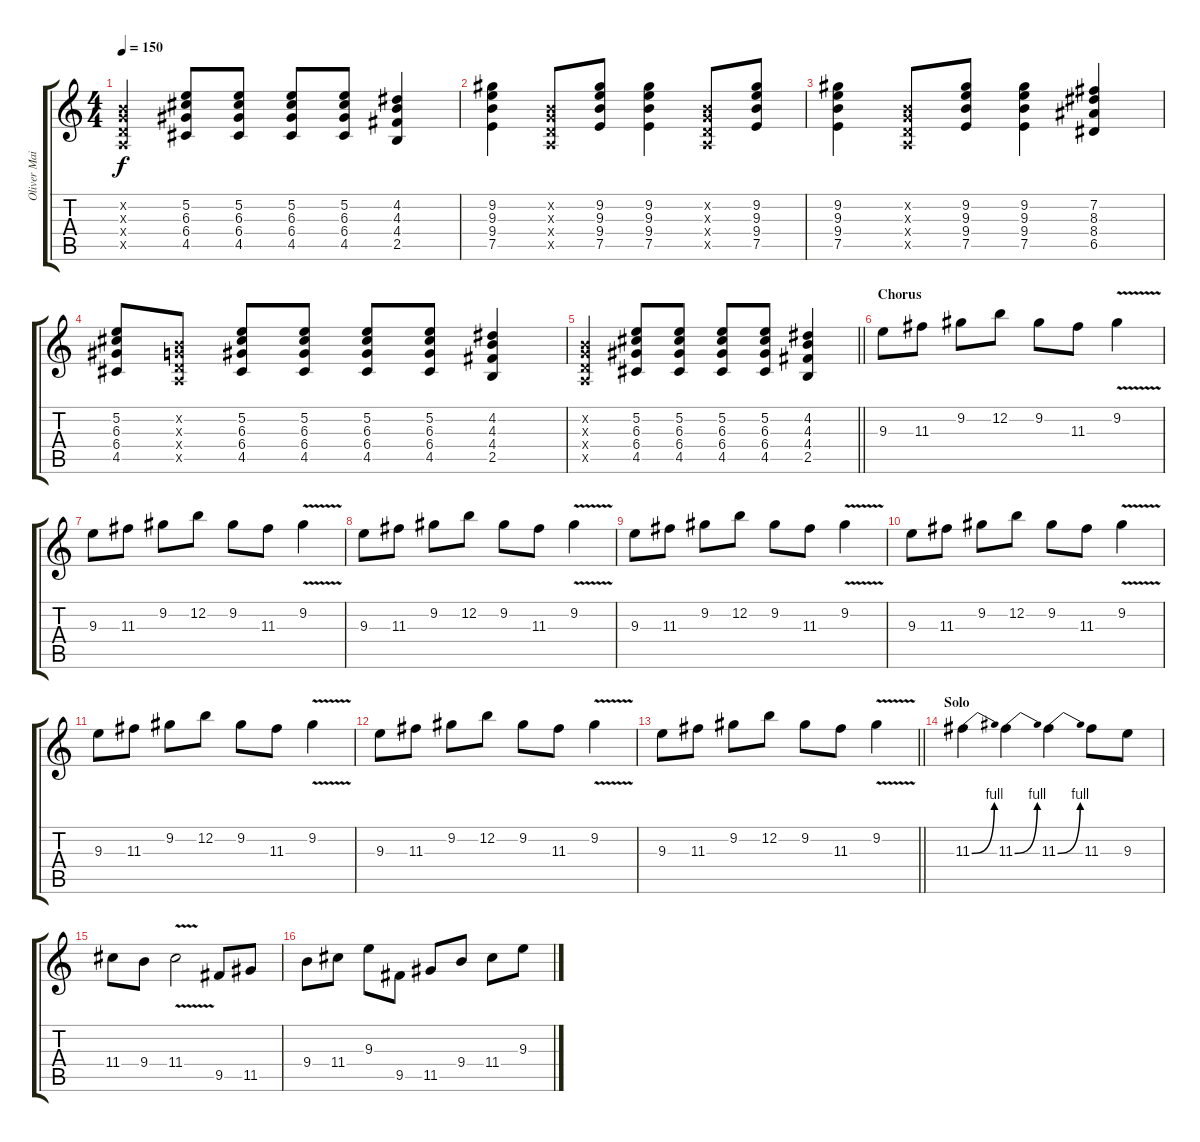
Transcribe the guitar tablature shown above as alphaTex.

\track ("Oliver Main" "Oliver Mai") {instrument distortionguitar}
\staff {score tabs}
\tuning (E4 B3 G3 D3 A2 E2) {hide}
\ts (4 4)
\tempo 150
\clef g2
\ks c
(0.2{x} 0.3{x} 0.4{x} 0.5{x}).4{dy f} (5.2 6.3 6.4 4.5).8 (5.2 6.3 6.4 4.5).8 (5.2 6.3 6.4 4.5).8 (5.2 6.3 6.4 4.5).8 (4.2 4.3 4.4 2.5).4 |
(9.2 9.3 9.4 7.5).4 (0.2{x} 0.3{x} 0.4{x} 0.5{x}).8 (9.2 9.3 9.4 7.5).8 (9.2 9.3 9.4 7.5).4 (0.2{x} 0.3{x} 0.4{x} 0.5{x}).8 (9.2 9.3 9.4 7.5).8 |
(9.2 9.3 9.4 7.5).4 (0.2{x} 0.3{x} 0.4{x} 0.5{x}).8 (9.2 9.3 9.4 7.5).8 (9.2 9.3 9.4 7.5).4 (7.2 8.3 8.4 6.5).4 |
(5.2 6.3 6.4 4.5).8 (0.2{x} 0.3{x} 0.4{x} 0.5{x}).8 (5.2 6.3 6.4 4.5).8 (5.2 6.3 6.4 4.5).8 (5.2 6.3 6.4 4.5).8 (5.2 6.3 6.4 4.5).8 (4.2 4.3 4.4 2.5).4 |
\barLineRight lightlight
(0.2{x} 0.3{x} 0.4{x} 0.5{x}).4 (5.2 6.3 6.4 4.5).8 (5.2 6.3 6.4 4.5).8 (5.2 6.3 6.4 4.5).8 (5.2 6.3 6.4 4.5).8 (4.2 4.3 4.4 2.5).4 |
\section ("" "Chorus")
9.3.8 11.3.8 9.2.8 12.2.8 9.2.8 11.3.8 9.2{v}.4 |
9.3.8 11.3.8 9.2.8 12.2.8 9.2.8 11.3.8 9.2{v}.4 |
9.3.8 11.3.8 9.2.8 12.2.8 9.2.8 11.3.8 9.2{v}.4 |
9.3.8 11.3.8 9.2.8 12.2.8 9.2.8 11.3.8 9.2{v}.4 |
9.3.8 11.3.8 9.2.8 12.2.8 9.2.8 11.3.8 9.2{v}.4 |
9.3.8 11.3.8 9.2.8 12.2.8 9.2.8 11.3.8 9.2{v}.4 |
9.3.8 11.3.8 9.2.8 12.2.8 9.2.8 11.3.8 9.2{v}.4 |
\barLineRight lightlight
9.3.8 11.3.8 9.2.8 12.2.8 9.2.8 11.3.8 9.2{v}.4 |
\section ("" "Solo")
11.3{be (bend 0 0 60 4)}.4 11.3{be (bend 0 0 60 4)}.4 11.3{be (bend 0 0 60 4)}.4 11.3.8 9.3.8 |
11.4.8 9.4.8 11.4{v}.2 9.5.8 11.5.8 |
9.4.8 11.4.8 9.3.8 9.5.8 11.5.8 9.4.8 11.4.8 9.3.8
